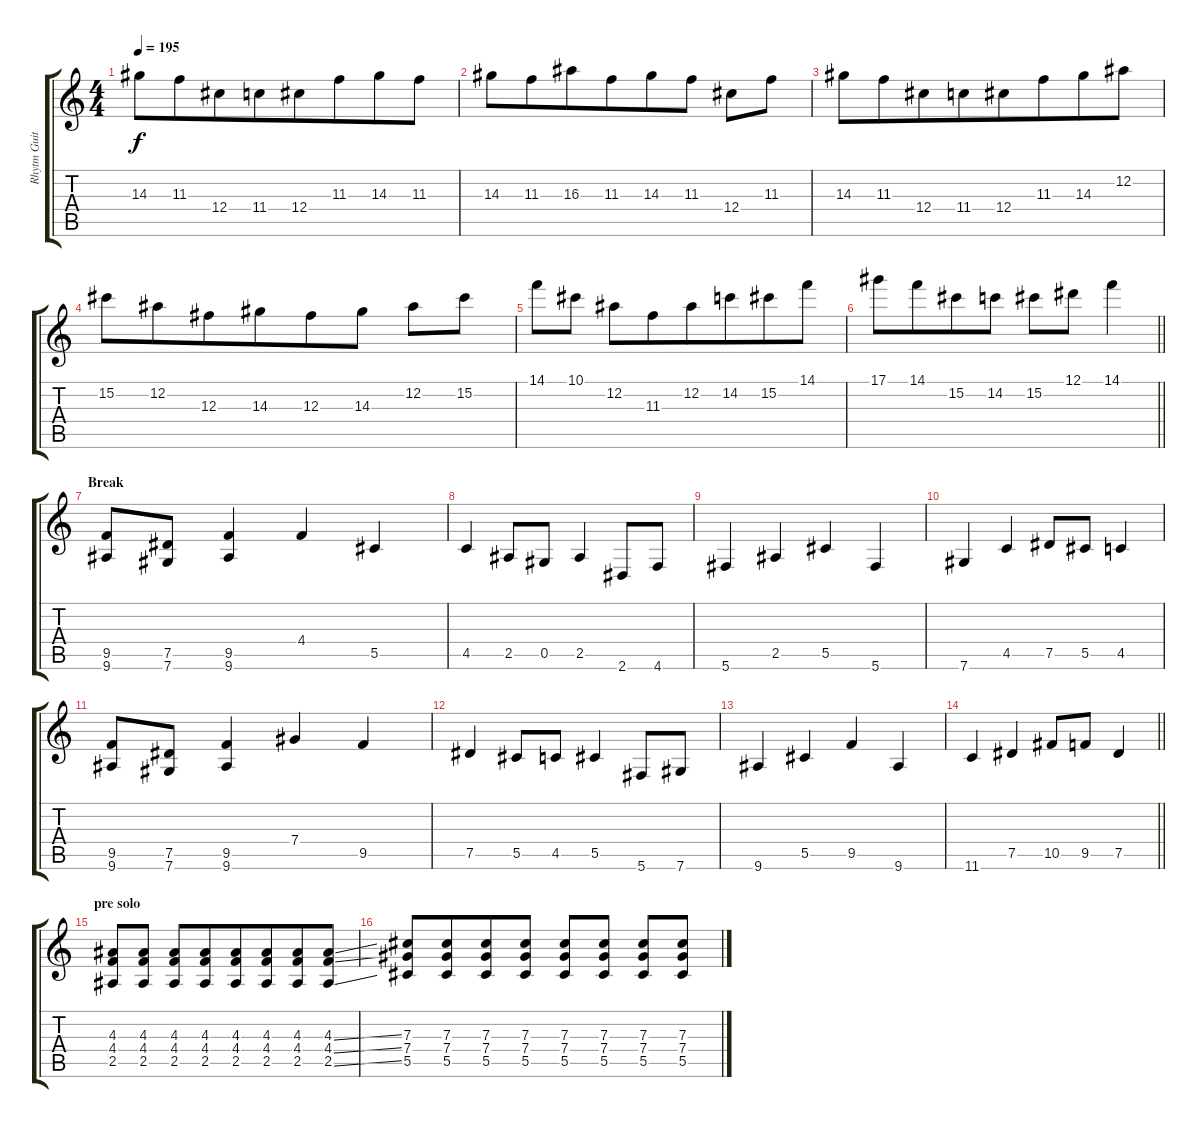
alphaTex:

\track ("Rhytm Guitar" "Rhytm Guit") {instrument distortionguitar}
\staff {score tabs}
\tuning (Eb4 Bb3 Gb3 Db3 Ab2 Db2) {hide}
\ts (4 4)
\tempo 195
\clef g2
\ks c
14.3.8{dy f beam merge} 11.3.8{beam merge} 12.4.8 11.4.8{beam merge} 12.4.8{beam merge} 11.3.8{beam merge} 14.3.8 11.3.8 |
14.3.8 11.3.8{beam merge} 16.3.8 11.3.8{beam merge} 14.3.8 11.3.8 12.4.8 11.3.8 |
14.3.8{beam merge} 11.3.8{beam merge} 12.4.8 11.4.8{beam merge} 12.4.8{beam merge} 11.3.8{beam merge} 14.3.8 12.2.8 |
15.2.8 12.2.8{beam merge} 12.3.8 14.3.8{beam merge} 12.3.8 14.3.8 12.2.8 15.2.8 |
14.1.8 10.1.8 12.2.8 11.3.8{beam merge} 12.2.8 14.2.8{beam merge} 15.2.8 14.1.8 |
\barLineRight lightlight
17.1.8 14.1.8{beam merge} 15.2.8{beam merge} 14.2.8 15.2.8 12.1.8 14.1.4 |
\section ("" "Break")
(9.5 9.6).8{beam merge} (7.5 7.6).8 (9.5 9.6).4 4.4.4 5.5.4 |
4.5.4 2.5.8 0.5.8{beam merge} 2.5.4 2.6.8 4.6.8 |
5.6.4 2.5.4 5.5.4 5.6.4 |
7.6.4 4.5.4{beam merge} 7.5.8{beam merge} 5.5.8 4.5.4 |
(9.5 9.6).8{beam merge} (7.5 7.6).8 (9.5 9.6).4 7.4.4 9.5.4 |
7.5.4 5.5.8 4.5.8{beam merge} 5.5.4 5.6.8 7.6.8 |
9.6.4 5.5.4 9.5.4 9.6.4 |
\barLineRight lightlight
11.6.4 7.5.4{beam merge} 10.5.8{beam merge} 9.5.8 7.5.4 |
\section ("" "pre solo")
(4.3 4.4 2.5).8 (4.3 4.4 2.5).8 (4.3 4.4 2.5).8 (4.3 4.4 2.5).8{beam merge} (4.3 4.4 2.5).8 (4.3 4.4 2.5).8{beam merge} (4.3 4.4 2.5).8 (4.3{ss} 4.4{ss} 2.5{ss}).8 |
(7.3 7.4 5.5).8 (7.3 7.4 5.5).8{beam merge} (7.3 7.4 5.5).8 (7.3 7.4 5.5).8 (7.3 7.4 5.5).8{beam merge} (7.3 7.4 5.5).8 (7.3 7.4 5.5).8{beam merge} (7.3 7.4 5.5).8
